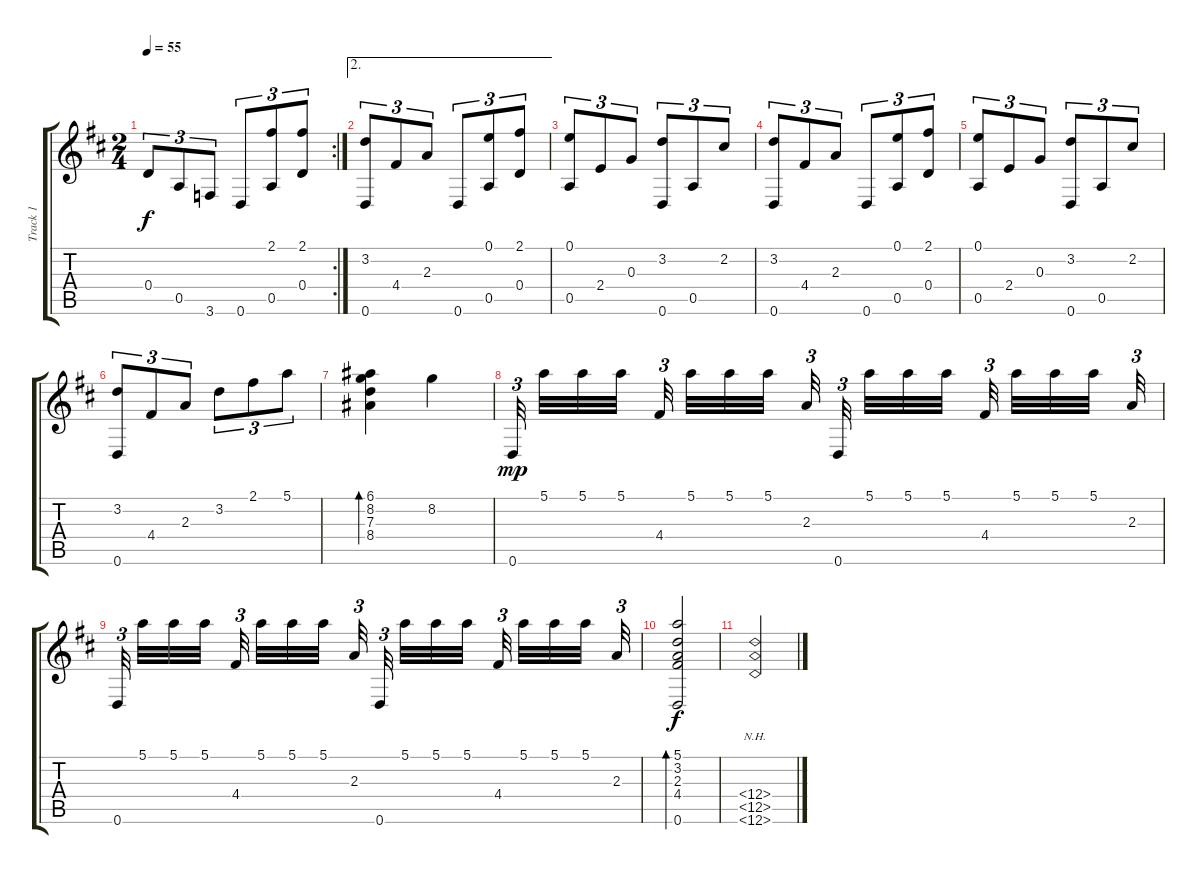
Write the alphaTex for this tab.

\track ("Track 1" "Track 1") {instrument acousticguitarnylon}
\staff {score tabs}
\tuning (E4 B3 G3 D3 A2 D2) {hide}
\rc 2
\ts (2 4)
\tempo 55
\clef g2
\ks d
0.4.8{tu (3 2) dy f} 0.5.8{tu (3 2)} 3.6.8{tu (3 2)} 0.6.8{tu (3 2)} (2.1 0.5).8{tu (3 2)} (2.1 0.4).8{tu (3 2)} |
\ae 2
(3.2 0.6).8{tu (3 2)} 4.4.8{tu (3 2)} 2.3.8{tu (3 2)} 0.6.8{tu (3 2)} (0.1 0.5).8{tu (3 2)} (2.1 0.4).8{tu (3 2)} |
(0.1 0.5).8{tu (3 2)} 2.4.8{tu (3 2)} 0.3.8{tu (3 2)} (3.2 0.6).8{tu (3 2)} 0.5.8{tu (3 2)} 2.2.8{tu (3 2)} |
(3.2 0.6).8{tu (3 2)} 4.4.8{tu (3 2)} 2.3.8{tu (3 2)} 0.6.8{tu (3 2)} (0.1 0.5).8{tu (3 2)} (2.1 0.4).8{tu (3 2)} |
(0.1 0.5).8{tu (3 2)} 2.4.8{tu (3 2)} 0.3.8{tu (3 2)} (3.2 0.6).8{tu (3 2)} 0.5.8{tu (3 2)} 2.2.8{tu (3 2)} |
(3.2 0.6).8{tu (3 2)} 4.4.8{tu (3 2)} 2.3.8{tu (3 2)} 3.2.8{tu (3 2)} 2.1.8{tu (3 2)} 5.1.8{tu (3 2)} |
(6.1 8.2 7.3 8.4).4{bd 240} 8.2.4 |
0.6.32{tu (3 2) dy mp} 5.1.32 5.1.32 5.1.32 4.4.32{tu (3 2)} 5.1.32 5.1.32 5.1.32 2.3.32{tu (3 2)} 0.6.32{tu (3 2)} 5.1.32 5.1.32 5.1.32 4.4.32{tu (3 2)} 5.1.32 5.1.32 5.1.32 2.3.32{tu (3 2)} |
0.6.32{tu (3 2)} 5.1.32 5.1.32 5.1.32 4.4.32{tu (3 2)} 5.1.32 5.1.32 5.1.32 2.3.32{tu (3 2)} 0.6.32{tu (3 2)} 5.1.32 5.1.32 5.1.32 4.4.32{tu (3 2)} 5.1.32 5.1.32 5.1.32 2.3.32{tu (3 2)} |
(5.1 3.2 2.3 4.4 0.6).2{bd 120 dy f} |
(12.4{nh} 12.5{nh} 12.6{nh}).2
